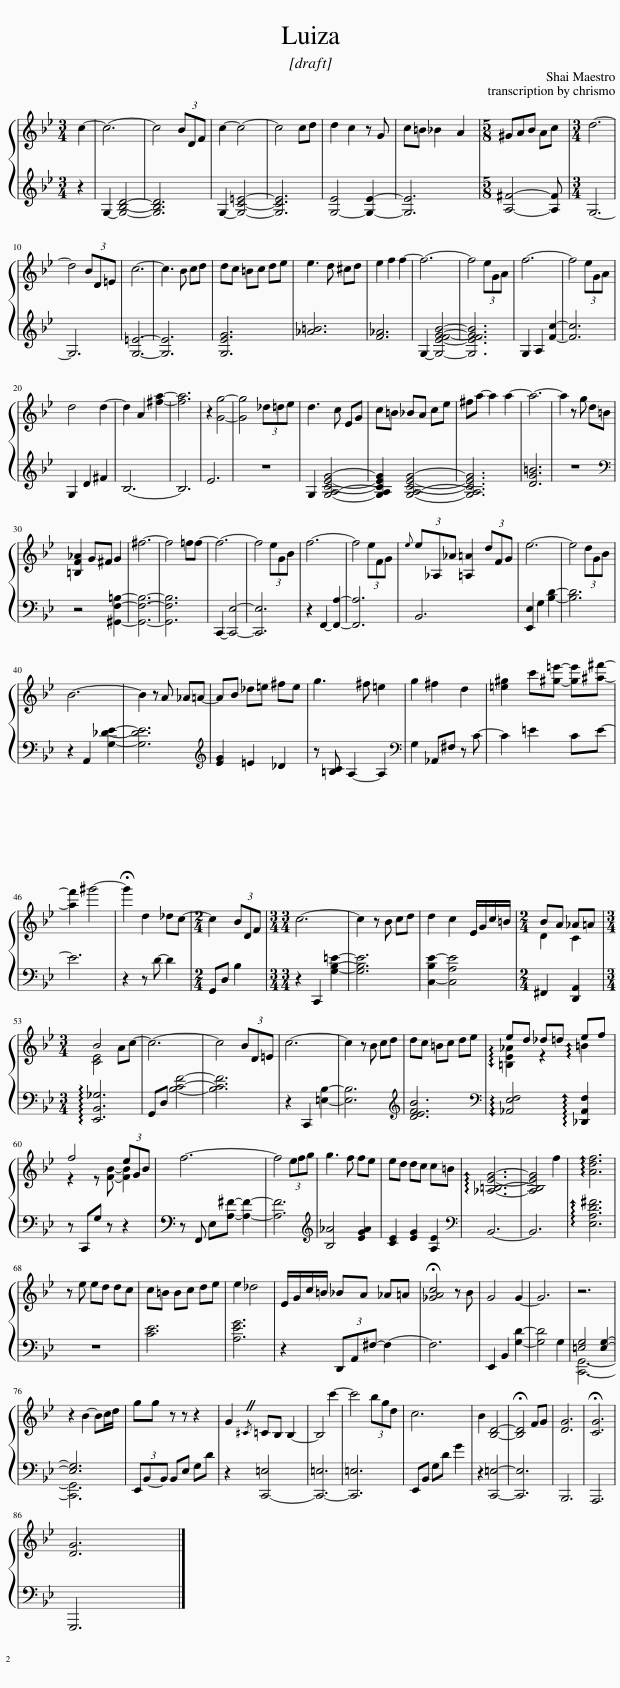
X:1
%%score { ( 1 3 ) | ( 2 4 ) }
L:1/8
M:3/4
I:linebreak $
K:Bb
V:1 treble
V:3 treble
V:2 treble
V:4 treble
V:1
 c2- | c6- | c4 (3BDF | c2- c4- | c4 cd | %5
 d2 c2 z G | c=B _B2 A2 |[M:5/8] ^GAB Ac |[M:3/4] d6- |$ d4 (3BD=E | %10
 c6- | c3 B cd | dc =Bc de | e3 d ^cd | e2 f2 f2- | %15
 f6- | f4 (3eGA | f6- | f4 (3eGA |$ d4 d2- | %20
 d2 A2 [^fa]2- | [fa]6 | z2 [Gg]4- | [Gg]4 (3_d=de | d3 c EG | %25
 c=B _BA ce | ^fa- a2 a2- | a6- | a2 z g d=B |$ [=B,F_A]2 G^F G2 | %30
 ^f6- | f4 =ff- | f6- | f4 (3eGB | f6- | %35
 f4 (3eFG |{e} (3e_A,_A [=A,=A]2 (3dFG | e6- | e4 (3dGB |$ B6- | %40
 B2 z A _A=A- | AB _d=e ^fe | g3 ^f =e2 | g2 ^f2 d2 | [=e^g]2 c'[^g=e']- [ge'][^a^f']- |$ %45
 [af']2 ^g'4- | !fermata!g'2 d2 _dc- |[M:2/4] c2 (3BDF |[M:3/4] c6- | c2 z B cd | %50
 d2 c2 E/G/c/=B/ |[M:2/4] BA _A=A |$[M:3/4] B4 Ac- | c6- | c4 (3BD=E | %55
 c6- | c2 z B cd | dc =Bc de | ed _d=d ef |$ f4 (3eGB | %60
 f6- | f4 (3efg | g3 f fe | ed dc c=B | !arpeggio![_A,=B,EG]6- | %65
 [A,B,EG]4 f2 | !arpeggio![Adf]6 |$ z e ed dc | c=B Bc de | e2 _d4 | %70
 E/G/c/=B/ _BA _A=A | !fermata![_GAc]4 z B | G4 G2- | G6 | z6 |$ %75
 z2 B2- Bc/d/ | gg z z z2 | G2{/^C} =CB, B,2- | B,4 c'2- | c'4 (3bgd | %80
 c6 | B2 [B,D]4- | !fermata![B,D]4 FG | [DG]6 | !fermata![CG]6 |$ %85
 [DG]6 |] %86
V:2
 z2 | G,2- [G,B,D]4- | [G,B,D]6 | G,2- [G,C=E]4- | [G,CE]6 | %5
 [G,-E]4 [G,E]2- | [G,E]6 |[M:5/8] [A,^F]4- [A,F] |[M:3/4] G,6- |$ G,6 | %10
 [G,=E]6- | [G,E]6 | [G,EG]6 | [_A=B]6 | [F_A]6 | %15
 G,2- [G,EFGB]4- | [G,EFGB]6 | G,2 A,2 [Fc]2- | [Fc]6 |$ G,2 D2 ^F2 | %20
 B,6- | B,6 | E6 | z6 | G,2 [G,A,CEG]4- | %25
 [G,A,CEG]2 [G,A,CEG]4- | [G,A,CEG]6 | [DG=B]6 | z6 |$[K:bass] z4 [^G,,F,=B,]2- | %30
 [G,,F,B,]6- | [G,,F,B,]6 | C,,2- [C,,E,]4- | [C,,E,]6 | z2 F,,2- [F,,A,]2- | %35
 [F,,A,]6 | B,,6 | [E,,E,]2 G,2 [B,D]2- | [B,D]6 |$ z2 A,,2 [G,_DE]2- | %40
 [G,DE]6 |[K:treble] [EG]2 =E2 _D2 | z [=B,C] A,2- A,2 |[K:bass] G,2 _A,,^F, z C- | C2 =E2 CE- |$ %45
 E6 | z2 z D- D2 |[M:2/4] G,,D, B,2 |[M:3/4] z2 C,,2 [G,B,=E]2- | [G,B,E]6 | %50
 [C,-B,E-]2 [C,A,E]4 |[M:2/4] ^F,,2 [D,,A,,]2 |$[M:3/4] !arpeggio![E,,B,,_G,]6 | G,,D, [B,CF]4- | [B,CF]6 | %55
 z2 C,,2 [=E,B,]2- | [E,B,]6 |[K:treble] [DEFB]6 |[K:bass] !arpeggio![_A,,E,F,]4 !arpeggio![_D,,A,,F,]2 |$ z C,,G, z z2 | %60
 z F,, E,[A,^F]- [A,F]2- | [A,F]6 |[K:treble] [B,_A]4 [EGA]2 | [CE]2 [EG]2 [A,E]2 |[K:bass] B,,6- | %65
 B,,6 | !arpeggio![E,A,D^F]6 |$ z6 | [CE]6 | [A,EG]6 | %70
 z2 (3D,,A,,^F,- F,2- | F,6 | E,,2 B,,2 [G,D]2- | [G,D]4 G,2 | [=E,G,]4 [E,G,]2- |$ %75
 [E,G,]6 | (3E,,B,,-B,, B,,E, G,D | z2 [C,,-=E,]4 | [C,,-=E,]6 | [C,,=E,]6 | %80
 E,,B,, G,D G2 | z2 [C,,=E,]4- | [C,,E,]6 | B,,,6 | A,,,6 |$ %85
 G,,,6 |] %86
V:3
 x2 | x6 | x6 | x6 | x6 | %5
 x6 | x6 |[M:5/8] x5 |[M:3/4] x6 |$ x6 | %10
 x6 | x6 | x6 | x6 | x6 | %15
 x6 | x6 | x6 | x6 |$ x6 | %20
 x6 | x6 | x6 | x6 | x6 | %25
 x6 | x6 | x6 | x6 |$ x6 | %30
 x6 | x6 | x6 | x6 | x6 | %35
 x6 | x6 | x6 | x6 |$ x6 | %40
 x6 | x6 | x6 | x6 | x6 |$ %45
 x6 | x6 |[M:2/4] x4 |[M:3/4] x6 | x6 | %50
 x6 |[M:2/4] D2 C2 |$[M:3/4] [CE]4 x2 | x6 | x6 | %55
 x6 | x6 | x6 | !arpeggio![=B,E_A]2 z2 !arpeggio!=B2 |$ z2 z [FB]- [FB]2 | %60
 x6 | x6 | x6 | x6 | x6 | %65
 x6 | x6 |$ x6 | x6 | x6 | %70
 x6 | x6 | x6 | x6 | x6 |$ %75
 x6 | x6 | x6 | x6 | x6 | %80
 x6 | x6 | x6 | x6 | x6 |$ %85
 x6 |] %86
V:4
 x2 | x6 | x6 | x6 | x6 | %5
 x6 | x6 |[M:5/8] x5 |[M:3/4] x6 |$ x6 | %10
 x6 | x6 | x6 | x6 | x6 | %15
 x6 | x6 | x6 | x6 |$ x6 | %20
 x6 | x6 | x6 | x6 | x6 | %25
 x6 | x6 | x6 | x6 |$[K:bass] x6 | %30
 x6 | x6 | x6 | x6 | x6 | %35
 x6 | x6 | x6 | x6 |$ x6 | %40
 x6 |[K:treble] x6 | x6 |[K:bass] x6 | x6 |$ %45
 x6 | x6 |[M:2/4] x4 |[M:3/4] x6 | x6 | %50
 x6 |[M:2/4] x4 |$[M:3/4] x6 | x6 | x6 | %55
 x6 | x6 |[K:treble] x6 |[K:bass] x6 |$ x6 | %60
 x6 | x6 |[K:treble] x6 | x6 |[K:bass] x6 | %65
 x6 | x6 |$ x6 | x6 | x6 | %70
 x6 | x6 | x6 | x6 | [C,,G,,]6- |$ %75
 [C,,G,,]6 | x6 | x6 | x6 | x6 | %80
 x6 | x6 | x6 | x6 | x6 |$ %85
 x6 |] %86
